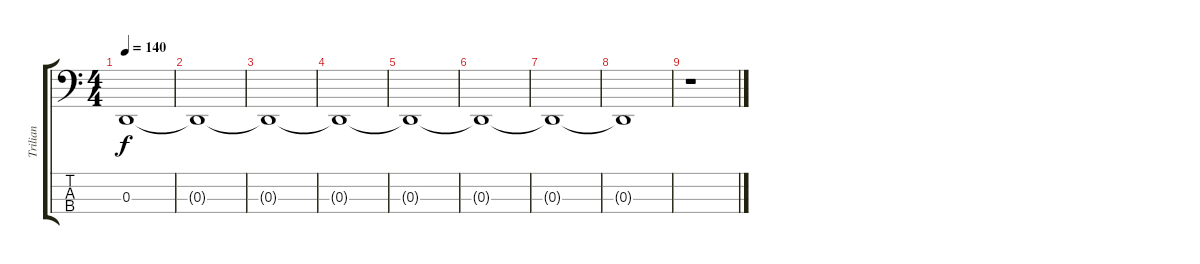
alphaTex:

\track ("Trilian" "Trilian") {instrument electricbassfinger}
\staff {score tabs}
\tuning (C2 G1 D1 G0) {hide}
\ts (4 4)
\tempo 140
\clef f4
\ks c
0.3.1{dy f} |
0.3{t}.1 |
0.3{t}.1 |
0.3{t}.1 |
0.3{t}.1 |
0.3{t}.1 |
0.3{t}.1 |
0.3{t}.1 |
r.1
